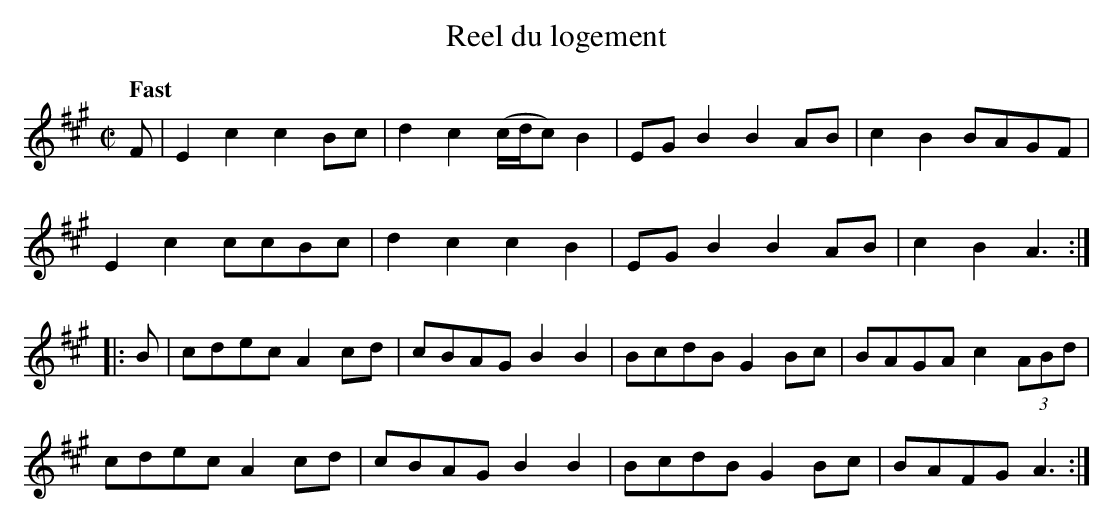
X:1
T:Reel du logement
M:C|
L:1/8
Q:"Fast"
K:A
F|E2c2c2Bc|d2c2(c/d/c) B2|EG B2B2AB|c2B2 BAGF|
E2c2 ccBc|d2c2 c2B2|EG B2B2AB|c2B2 A3:|
|:B|cdec A2cd|cBAG B2B2|BcdB G2Bc|BAGA c2(3ABd|
cdec A2cd|cBAG B2B2|BcdB G2Bc|BAFG A3:|]
